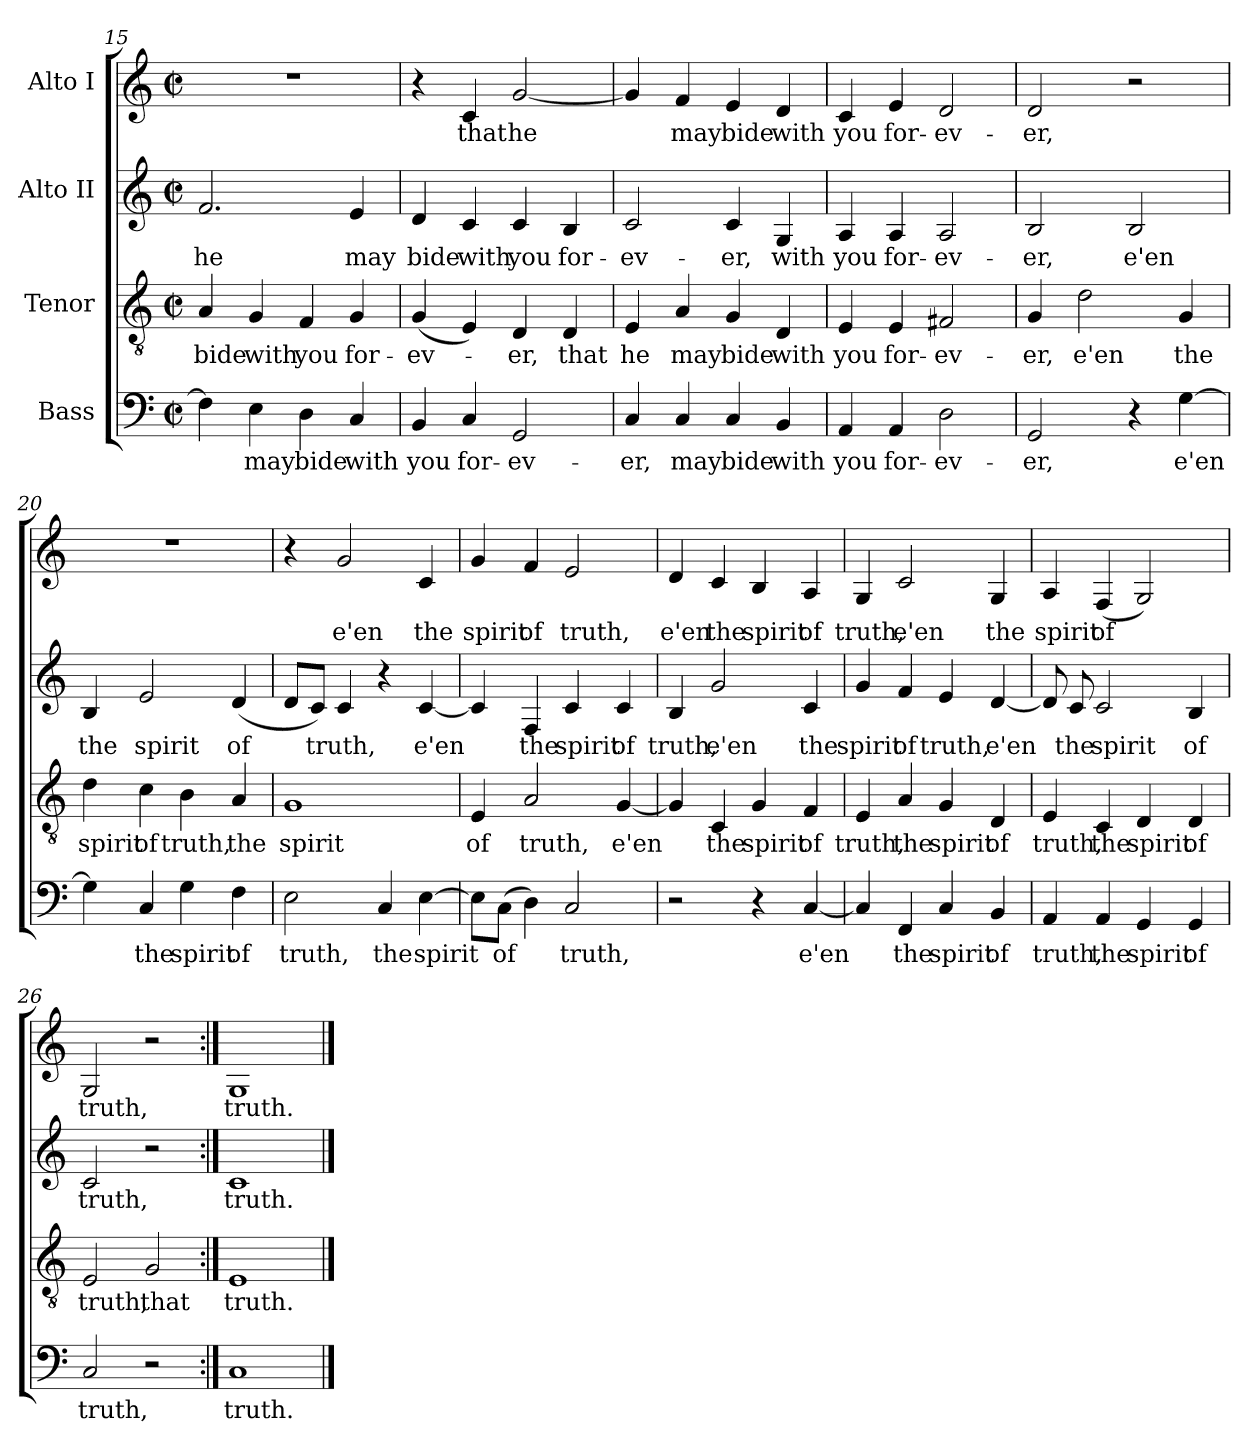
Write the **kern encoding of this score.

**kern	**text	**kern	**text	**kern	**text	**kern	**text
*part4	*part4	*part3	*part3	*part2	*part2	*part1	*part1
*staff4	*staff4	*staff3	*staff3	*staff2	*staff2	*staff1	*staff1
*I"Bass	*	*I"Tenor	*	*I"Alto II	*	*I"Alto I	*
*clefF4	*	*clefGv2	*	*clefG2	*	*clefG2	*
*k[]	*	*k[]	*	*k[]	*	*k[]	*
*C:	*	*C:	*	*C:	*	*C:	*
*M2/2	*	*M2/2	*	*M2/2	*	*M2/2	*
*met(c|)	*	*met(c|)	*	*met(c|)	*	*met(c|)	*
=15	=15	=15	=15	=15	=15	=15	=15
!	!	!	!LO:LY:b	!	!LO:LY:b	!	!
4F\]	.	4A/	bide	2.f/	he	1r	.
!	!LO:LY:b	!	!LO:LY:b	!	!	!	!
4E\	may	4G/	with	.	.	.	.
!	!LO:LY:b	!	!LO:LY:b	!	!	!	!
4D\	bide	4F/	you	.	.	.	.
!	!LO:LY:b	!	!LO:LY:b	!	!LO:LY:b	!	!
4C/	with	4G/	for-	4e/	may	.	.
=16	=16	=16	=16	=16	=16	=16	=16
!	!LO:LY:b	!	!LO:LY:b	!	!LO:LY:b	!	!
4BB/	you	(<4G/	-ev-	4d/	bide	4r	.
!	!LO:LY:b	!	!	!	!LO:LY:b	!	!LO:LY:b
4C/	for-	4E/)	.	4c/	with	4c/	that
!	!LO:LY:b	!	!LO:LY:b	!	!LO:LY:b	!	!LO:LY:b
2GG/	-ev-	4D/	-er,	4c/	you	[<2g/	he
!	!	!	!LO:LY:b	!	!LO:LY:b	!	!
.	.	4D/	that	4B/	for-	.	.
=17	=17	=17	=17	=17	=17	=17	=17
!	!LO:LY:b	!	!LO:LY:b	!	!LO:LY:b	!	!
4C/	-er,	4E/	he	2c/	-ev-	4g/]	.
!	!LO:LY:b	!	!LO:LY:b	!	!	!	!LO:LY:b
4C/	may	4A/	may	.	.	4f/	may
!	!LO:LY:b	!	!LO:LY:b	!	!LO:LY:b	!	!LO:LY:b
4C/	bide	4G/	bide	4c/	-er,	4e/	bide
!	!LO:LY:b	!	!LO:LY:b	!	!LO:LY:b	!	!LO:LY:b
4BB/	with	4D/	with	4G/	with	4d/	with
=18	=18	=18	=18	=18	=18	=18	=18
!	!LO:LY:b	!	!LO:LY:b	!	!LO:LY:b	!	!LO:LY:b
4AA/	you	4E/	you	4A/	you	4c/	you
!	!LO:LY:b	!	!LO:LY:b	!	!LO:LY:b	!	!LO:LY:b
4AA/	for-	4E/	for-	4A/	for-	4e/	for-
!	!LO:LY:b	!	!LO:LY:b	!	!LO:LY:b	!	!LO:LY:b
2D\	-ev-	2F#X/	-ev-	2A/	-ev-	2d/	-ev-
=19	=19	=19	=19	=19	=19	=19	=19
!	!LO:LY:b	!	!LO:LY:b	!	!LO:LY:b	!	!LO:LY:b
2GG/	-er,	4G/	-er,	2B/	-er,	2d/	-er,
!	!	!	!LO:LY:b	!	!	!	!
.	.	2d\	e'en	.	.	.	.
!	!	!	!	!	!LO:LY:b	!	!
4r	.	.	.	2B/	e'en	2r	.
!	!LO:LY:b	!	!LO:LY:b	!	!	!	!
[>4G\	e'en	4G/	the	.	.	.	.
=20	=20	=20	=20	=20	=20	=20	=20
!	!	!	!LO:LY:b	!	!LO:LY:b	!	!
4G\]	.	4d\	spirit	4B/	the	1r	.
!	!LO:LY:b	!	!LO:LY:b	!	!LO:LY:b	!	!
4C/	the	4c\	of	2e/	spirit	.	.
!	!LO:LY:b	!	!LO:LY:b	!	!	!	!
4G\	spirit	4B\	truth,	.	.	.	.
!	!LO:LY:b	!	!LO:LY:b	!	!LO:LY:b	!	!
4F\	of	4A/	the	(<4d/	of	.	.
!!LO:LB:g=z
=21	=21	=21	=21	=21	=21	=21	=21
!	!LO:LY:b	!	!LO:LY:b	!	!	!	!
2E\	truth,	1G	spirit	8d/L	.	4r	.
!	!	!	!	!	!LO:LY:b	!	!
.	.	.	.	8c/J)	truth,	.	.
!	!	!	!	!	!	!	!LO:LY:b
.	.	.	.	4c/	.	2g/	e'en
!	!LO:LY:b	!	!	!	!	!	!
4C/	the	.	.	4r	.	.	.
!	!LO:LY:b	!	!	!	!LO:LY:b	!	!LO:LY:b
[>4E\	spirit	.	.	[<4c/	e'en	4c/	the
=22	=22	=22	=22	=22	=22	=22	=22
!	!	!	!LO:LY:b	!	!	!	!LO:LY:b
8E\L]	.	4E/	of	4c/]	.	4g/	spirit
!	!LO:LY:b	!	!	!	!	!	!
(8C\J	of	.	.	.	.	.	.
!	!	!	!LO:LY:b	!	!LO:LY:b	!	!LO:LY:b
4D\)	.	2A/	truth,	4F/	the	4f/	of
!	!LO:LY:b	!	!	!	!LO:LY:b	!	!LO:LY:b
2C/	truth,	.	.	4c/	spirit	2e/	truth,
!	!	!	!LO:LY:b	!	!LO:LY:b	!	!
.	.	[<4G/	e'en	4c/	of	.	.
=23	=23	=23	=23	=23	=23	=23	=23
!	!	!	!	!	!LO:LY:b	!	!LO:LY:b
2r	.	4G/]	.	4B/	truth,	4d/	e'en
!	!	!	!LO:LY:b	!	!LO:LY:b	!	!LO:LY:b
.	.	4C/	the	2g/	e'en	4c/	the
!	!	!	!LO:LY:b	!	!	!	!LO:LY:b
4r	.	4G/	spirit	.	.	4B/	spirit
!	!LO:LY:b	!	!LO:LY:b	!	!LO:LY:b	!	!LO:LY:b
[<4C/	e'en	4F/	of	4c/	the	4A/	of
=24	=24	=24	=24	=24	=24	=24	=24
!	!	!	!LO:LY:b	!	!LO:LY:b	!	!LO:LY:b
4C/]	.	4E/	truth,	4g/	spirit	4G/	truth,
!	!LO:LY:b	!	!LO:LY:b	!	!LO:LY:b	!	!LO:LY:b
4FF/	the	4A/	the	4f/	of	2c/	e'en
!	!LO:LY:b	!	!LO:LY:b	!	!LO:LY:b	!	!
4C/	spirit	4G/	spirit	4e/	truth,	.	.
!	!LO:LY:b	!	!LO:LY:b	!	!LO:LY:b	!	!LO:LY:b
4BB/	of	4D/	of	[<4d/	e'en	4G/	the
=25	=25	=25	=25	=25	=25	=25	=25
!	!LO:LY:b	!	!LO:LY:b	!	!	!	!LO:LY:b
4AA/	truth,	4E/	truth,	8d/]	.	4A/	spirit
!	!	!	!	!	!LO:LY:b	!	!
.	.	.	.	8c/	the	.	.
!	!LO:LY:b	!	!LO:LY:b	!	!LO:LY:b	!	!LO:LY:b
4AA/	the	4C/	the	2c/	spirit	(<4F/	of
!	!LO:LY:b	!	!LO:LY:b	!	!	!	!
4GG/	spirit	4D/	spirit	.	.	2G/)	.
!	!LO:LY:b	!	!LO:LY:b	!	!LO:LY:b	!	!
4GG/	of	4D/	of	4B/	of	.	.
=26	=26	=26	=26	=26	=26	=26	=26
!	!LO:LY:b	!	!LO:LY:b	!	!LO:LY:b	!	!LO:LY:b
2C/	truth,	2E/	truth,	2c/	truth,	2G/	truth,
!	!	!	!LO:LY:b	!	!	!	!
2r	.	2G/	that	2r	.	2r	.
=27:|!	=27:|!	=27:|!	=27:|!	=27:|!	=27:|!	=27:|!	=27:|!
!	!LO:LY:b	!	!LO:LY:b	!	!LO:LY:b	!	!LO:LY:b
1C	truth.	1E	truth.	1c	truth.	1G	truth.
==	==	==	==	==	==	==	==
*-	*-	*-	*-	*-	*-	*-	*-
